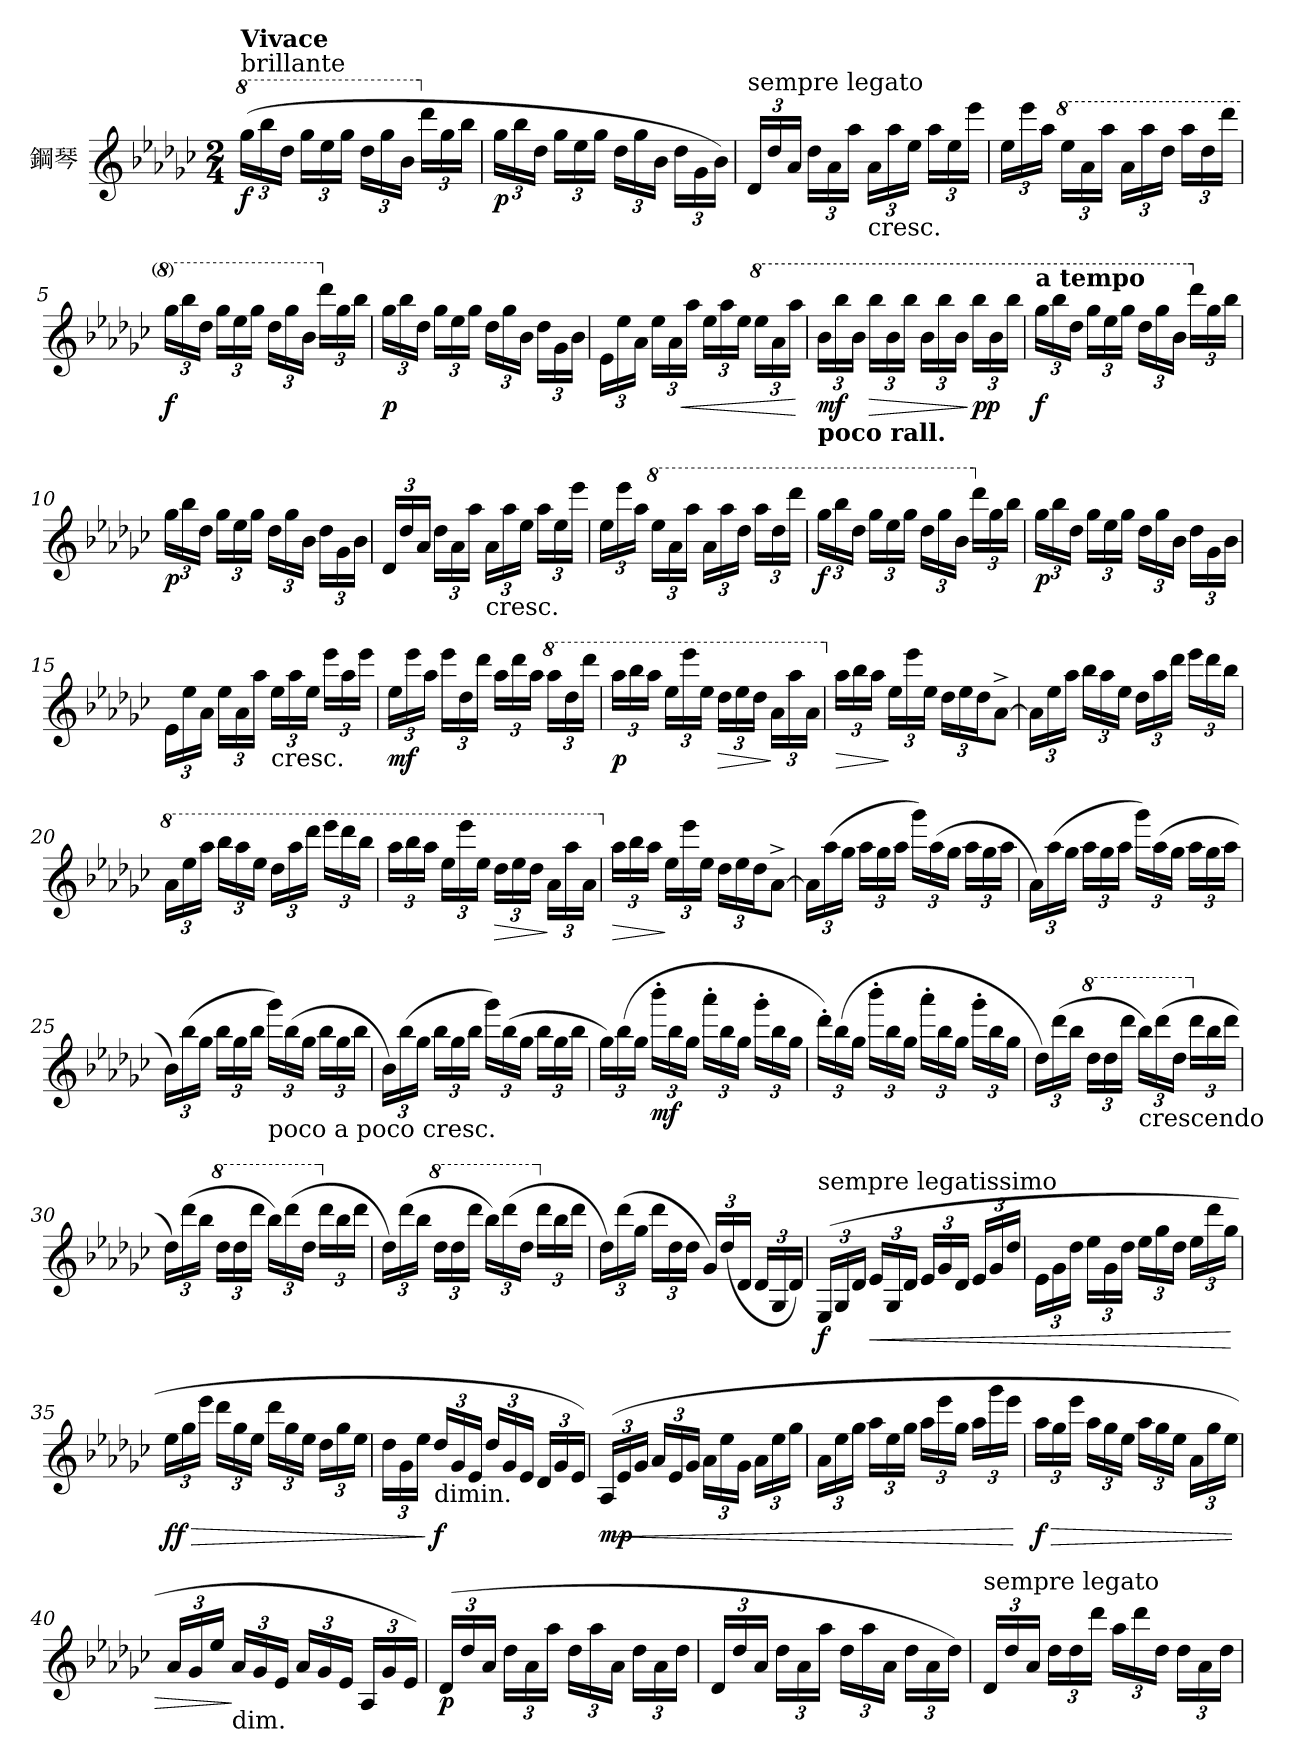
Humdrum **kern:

**kern	**dynam
*part1	*part1
*staff1	*staff1
*I"鋼琴	*
*clefG2	*
*k[b-e-a-d-g-c-]	*
*M2/4	*
*8va	*
*Xbrackettup	*
=1	=1
!LO:TX:a:t=brillante	!
!LO:TX:a:B:t=Vivace	!
!	!LO:DY:b
(>24ggg-\LL	f
24bbb-\	.
24ddd-\JJ	.
24ggg-\LL	.
24eee-\	.
24ggg-\JJ	.
24ddd-\LL	.
24ggg-\	.
24bb-\JJ	.
*X8va	*
24ddd-\LL	.
24gg-\	.
24bb-\JJ	.
=2	=2
!	!LO:DY:b
24gg-\LL	p
24bb-\	.
24dd-\JJ	.
24gg-\LL	.
24ee-\	.
24gg-\JJ	.
24dd-\LL	.
24gg-\	.
24b-\JJ	.
24dd-\LL	.
24g-\	.
24b-\JJ)	.
=3	=3
!LO:TX:a:t=sempre legato	!
24d-/LL	.
24dd-/	.
24a-/JJ	.
24dd-\LL	.
24a-\	.
24aa-\JJ	.
!LO:TX:b:t=cresc.	!
24a-\LL	.
24aa-\	.
24ee-\JJ	.
24aa-\LL	.
24ee-\	.
24eee-\JJ	.
!!LO:LB:g=z
=4	=4
24ee-\LL	.
24eee-\	.
24aa-\JJ	.
*8va	*
24eee-\LL	.
24aa-\	.
24aaa-\JJ	.
24aa-\LL	.
24aaa-\	.
24ddd-\JJ	.
24aaa-\LL	.
24ddd-\	.
24dddd-\JJ	.
=5	=5
!	!LO:DY:b
24ggg-\LL	f
24bbb-\	.
24ddd-\JJ	.
24ggg-\LL	.
24eee-\	.
24ggg-\JJ	.
24ddd-\LL	.
24ggg-\	.
24bb-\JJ	.
*X8va	*
24ddd-\LL	.
24gg-\	.
24bb-\JJ	.
=6	=6
!	!LO:DY:b
24gg-\LL	p
24bb-\	.
24dd-\JJ	.
24gg-\LL	.
24ee-\	.
24gg-\JJ	.
24dd-\LL	.
24gg-\	.
24b-\JJ	.
24dd-\LL	.
24g-\	.
24b-\JJ	.
!!LO:LB:g=z
=7	=7
24e-\LL	.
24ee-\	.
24a-\JJ	.
24ee-\LL	.
24a-\	.
!	!LO:HP:b
24aa-\JJ	<
24ee-\LL	.
24aa-\	.
24ee-\JJ	.
*8va	*
24eee-\LL	.
24aa-\	.
24aaa-\JJ	.
.	[
=8	=8
!LO:TX:b:B:t=poco rall.	!
!	!LO:DY:b
24bb-\LL	mf
24bbb-\	.
24bb-\JJ	.
!	!LO:HP:b
24bbb-\LL	>
24bb-\	.
24bbb-\JJ	.
24bb-\LL	.
24bbb-\	.
24bb-\JJ	.
!	!LO:DY:n=1:b
24bbb-\LL	] pp
24bb-\	.
24bbb-\JJ	.
=9	=9
!LO:TX:a:B:t=a tempo	!
!	!LO:DY:b
24ggg-\LL	f
24bbb-\	.
24ddd-\JJ	.
24ggg-\LL	.
24eee-\	.
24ggg-\JJ	.
24ddd-\LL	.
24ggg-\	.
24bb-\JJ	.
*X8va	*
24ddd-\LL	.
24gg-\	.
24bb-\JJ	.
!!LO:LB:g=z
=10	=10
!	!LO:DY:b
24gg-\LL	p
24bb-\	.
24dd-\JJ	.
24gg-\LL	.
24ee-\	.
24gg-\JJ	.
24dd-\LL	.
24gg-\	.
24b-\JJ	.
24dd-\LL	.
24g-\	.
24b-\JJ	.
=11	=11
24d-/LL	.
24dd-/	.
24a-/JJ	.
24dd-\LL	.
24a-\	.
24aa-\JJ	.
!LO:TX:b:t=cresc.	!
24a-\LL	.
24aa-\	.
24ee-\JJ	.
24aa-\LL	.
24ee-\	.
24eee-\JJ	.
=12	=12
24ee-\LL	.
24eee-\	.
24aa-\JJ	.
*8va	*
24eee-\LL	.
24aa-\	.
24aaa-\JJ	.
24aa-\LL	.
24aaa-\	.
24ddd-\JJ	.
24aaa-\LL	.
24ddd-\	.
24dddd-\JJ	.
!!LO:LB:g=z
=13	=13
!	!LO:DY:b
24ggg-\LL	f
24bbb-\	.
24ddd-\JJ	.
24ggg-\LL	.
24eee-\	.
24ggg-\JJ	.
24ddd-\LL	.
24ggg-\	.
24bb-\JJ	.
*X8va	*
24ddd-\LL	.
24gg-\	.
24bb-\JJ	.
=14	=14
!	!LO:DY:b
24gg-\LL	p
24bb-\	.
24dd-\JJ	.
24gg-\LL	.
24ee-\	.
24gg-\JJ	.
24dd-\LL	.
24gg-\	.
24b-\JJ	.
24dd-\LL	.
24g-\	.
24b-\JJ	.
=15	=15
24e-\LL	.
24ee-\	.
24a-\JJ	.
24ee-\LL	.
24a-\	.
24aa-\JJ	.
!LO:TX:b:t=cresc.	!
24ee-\LL	.
24aa-\	.
24ee-\JJ	.
24eee-\LL	.
24aa-\	.
24eee-\JJ	.
!!LO:LB:g=z
=16	=16
*MM108	*
!	!LO:DY:b
24ee-\LL	mf
24eee-\	.
24aa-\JJ	.
24eee-\LL	.
24dd-\	.
24ddd-\JJ	.
*MM100	*
24aa-\LL	.
24ddd-\	.
24aa-\JJ	.
*8va	*
*MM92	*
24aaa-\LL	.
24ddd-\	.
24dddd-\JJ	.
=17	=17
*MM100	*
!	!LO:DY:b
24aaa-\LL	p
24bbb-\	.
*MM108	*
24aaa-\JJ	.
24eee-\LL	.
*MM116	*
24eeee-\	.
24eee-\JJ	.
!	!LO:HP:b
24ddd-\LL	>
24eee-\	.
24ddd-\JJ	.
24aa-\LL	]
24aaa-\	.
24aa-\JJ	.
=18	=18
*X8va	*
!	!LO:HP:b
24aa-\LL	>
24bb-\	.
24aa-\JJ	.
24ee-\LL	]
24eee-\	.
24ee-\JJ	.
24dd-\LL	.
24ee-\	.
24dd-\J	.
[8a-^\J	.
!!LO:LB:g=z
=19	=19
24a-\LL]	.
24ee-\	.
24aa-\JJ	.
24bb-\LL	.
24aa-\	.
24ee-\JJ	.
24dd-\LL	.
24aa-\	.
24ddd-\JJ	.
24eee-\LL	.
24ddd-\	.
24bb-\JJ	.
=20	=20
*8va	*
24aa-\LL	.
24eee-\	.
24aaa-\JJ	.
24bbb-\LL	.
24aaa-\	.
24eee-\JJ	.
24ddd-\LL	.
24aaa-\	.
24dddd-\JJ	.
24eeee-\LL	.
24dddd-\	.
24bbb-\JJ	.
=21	=21
24aaa-\LL	.
24bbb-\	.
24aaa-\JJ	.
24eee-\LL	.
24eeee-\	.
24eee-\JJ	.
!	!LO:HP:b
24ddd-\LL	>
24eee-\	.
24ddd-\JJ	.
24aa-\LL	]
24aaa-\	.
24aa-\JJ	.
!!LO:LB:g=z
=22	=22
*X8va	*
!	!LO:HP:b
24aa-\LL	>
24bb-\	.
24aa-\JJ	.
24ee-\LL	]
24eee-\	.
24ee-\JJ	.
24dd-\LL	.
24ee-\	.
24dd-\J	.
[8a-^\J	.
=23	=23
*MM100	*
24a-\LL]	.
(>24aa-\	.
*MM108	*
24gg-\JJ	.
24aa-\LL	.
*MM116	*
24gg-\	.
24aa-\JJ	.
24ggg-\LL)	.
(>24aa-\	.
24gg-\JJ	.
24aa-\LL	.
24gg-\	.
24aa-\JJ	.
=24	=24
24a-\LL)	.
(>24aa-\	.
24gg-\JJ	.
24aa-\LL	.
24gg-\	.
24aa-\JJ	.
24ggg-\LL)	.
(>24aa-\	.
24gg-\JJ	.
24aa-\LL	.
24gg-\	.
24aa-\JJ	.
!!LO:PB:g=z
=25	=25
24b-\LL)	.
(>24bb-\	.
24gg-\JJ	.
24bb-\LL	.
24gg-\	.
24bb-\JJ	.
!LO:TX:b:t=poco a poco cresc.	!
24ggg-\LL)	.
(>24bb-\	.
24gg-\JJ	.
24bb-\LL	.
24gg-\	.
24bb-\JJ	.
=26	=26
24b-\LL)	.
(>24bb-\	.
24gg-\JJ	.
24bb-\LL	.
24gg-\	.
24bb-\JJ	.
24ggg-\LL)	.
(>24bb-\	.
24gg-\JJ	.
24bb-\LL	.
24gg-\	.
24bb-\JJ	.
=27	=27
24gg-\LL)	.
(<24bb-\	.
24gg-\JJ	.
!	!LO:DY:b
24bbb-'\LL	mf
24bb-\	.
24gg-\JJ	.
24aaa-'\LL	.
24bb-\	.
24gg-\JJ	.
24ggg-'\LL	.
24bb-\	.
24gg-\JJ	.
!!LO:LB:g=z
=28	=28
24ddd-'\LL)	.
(<24bb-\	.
24gg-\JJ	.
24bbb-'\LL	.
24bb-\	.
24gg-\JJ	.
24aaa-'\LL	.
24bb-\	.
24gg-\JJ	.
24ggg-'\LL	.
24bb-\	.
24gg-\JJ	.
=29	=29
24dd-\LL)	.
(>24ddd-\	.
24bb-\JJ	.
*8va	*
24ddd-\LL	.
24ddd-\	.
24dddd-\JJ	.
!LO:TX:b:t=crescendo	!
24bbb-\LL)	.
(>24dddd-\	.
24ddd-\JJ	.
*X8va	*
24ddd-\LL	.
24bb-\	.
24ddd-\JJ	.
=30	=30
24dd-\LL)	.
(>24ddd-\	.
24bb-\JJ	.
*8va	*
24ddd-\LL	.
24ddd-\	.
24dddd-\JJ	.
24bbb-\LL)	.
(>24dddd-\	.
24ddd-\JJ	.
*X8va	*
24ddd-\LL	.
24bb-\	.
24ddd-\JJ	.
!!LO:LB:g=z
=31	=31
24dd-\LL)	.
(>24ddd-\	.
24bb-\JJ	.
*8va	*
24ddd-\LL	.
24ddd-\	.
24dddd-\JJ	.
24bbb-\LL)	.
(>24dddd-\	.
24ddd-\JJ	.
*X8va	*
24ddd-\LL	.
24bb-\	.
24ddd-\JJ	.
=32	=32
*MM108	*
24dd-\LL)	.
(>24ddd-\	.
24gg-\JJ	.
24ddd-\LL	.
24dd-\	.
24dd-\JJ	.
*MM100	*
24g-/LL)	.
(>24dd-/	.
24d-/JJ	.
*MM92	*
24d-/LL	.
24G-/	.
24d-/JJ)	.
=33	=33
*MM100	*
!LO:TX:a:t=sempre legatissimo	!
!	!LO:DY:b
(>24E-/LL	f
24G-/	.
*MM108	*
24d-/JJ	.
!	!LO:HP:b
24e-/LL	<
*MM116	*
24G-/	.
24d-/JJ	.
24e-/LL	.
24g-/	.
24d-/JJ	.
24e-/LL	.
24g-/	.
24dd-/JJ	.
!!LO:LB:g=z
=34	=34
24e-\LL	.
24g-\	.
24dd-\JJ	.
24ee-\LL	.
24g-\	.
24dd-\JJ	.
24ee-\LL	.
24gg-\	.
24dd-\JJ	.
24ee-\LL	.
24ddd-\	.
24gg-\JJ	.
.	[
=35	=35
!	!LO:HP:b
!	!LO:DY:n=1:b
24ee-\LL	> ff
24gg-\	.
24eee-\JJ	.
24ddd-\LL	.
24gg-\	.
24ee-\JJ	.
24ddd-\LL	.
24gg-\	.
24ee-\JJ	.
24dd-\LL	.
24gg-\	.
24ee-\JJ	.
=36	=36
*MM108	*
24dd-\LL	.
24g-\	.
24ee-\JJ	.
!LO:TX:b:t=dimin.	!
!	!LO:DY:n=1:b
24dd-/LL	] f
24g-/	.
24e-/JJ	.
*MM100	*
24dd-/LL	.
24g-/	.
24e-/JJ	.
*MM92	*
24d-/LL	.
24g-/	.
24e-/JJ)	.
!!LO:LB:g=z
=37	=37
*MM100	*
!	!LO:DY:b
(>24A-/LL	mp
!	!LO:HP:b
24e-/	<
*MM108	*
24g-/JJ	.
24a-/LL	.
*MM116	*
24e-/	.
24g-/JJ	.
24a-\LL	.
24ee-\	.
24g-\JJ	.
24a-\LL	.
24ee-\	.
24gg-\JJ	.
=38	=38
24a-\LL	.
24ee-\	.
24gg-\JJ	.
24aa-\LL	.
24ee-\	.
24gg-\JJ	.
24aa-\LL	.
24eee-\	.
24gg-\JJ	.
24aa-\LL	.
24ggg-\	.
24eee-\JJ	.
.	[
=39	=39
!	!LO:HP:b
!	!LO:DY:n=1:b
24aa-\LL	> f
24gg-\	.
24eee-\JJ	.
24aa-\LL	.
24gg-\	.
24ee-\JJ	.
24aa-\LL	.
24gg-\	.
24ee-\JJ	.
24a-\LL	.
24gg-\	.
24ee-\JJ	.
!!LO:LB:g=z
=40	=40
*MM108	*
24a-/LL	.
24g-/	.
24ee-/JJ	.
!LO:TX:b:t=dim.	!
24a-/LL	]
24g-/	.
24e-/JJ	.
*MM100	*
24a-/LL	.
24g-/	.
24e-/JJ	.
*MM92	*
24A-/LL	.
24g-/	.
24e-/JJ)	.
=41	=41
*MM100	*
!	!LO:DY:b
(>24d-/LL	p
24dd-/	.
*MM108	*
24a-/JJ	.
24dd-\LL	.
*MM116	*
24a-\	.
24aa-\JJ	.
24dd-\LL	.
24aa-\	.
24a-\JJ	.
24dd-\LL	.
24a-\	.
24dd-\JJ	.
=42	=42
24d-/LL	.
24dd-/	.
24a-/JJ	.
24dd-\LL	.
24a-\	.
24aa-\JJ	.
24dd-\LL	.
24aa-\	.
24a-\JJ	.
24dd-\LL	.
24a-\	.
24dd-\JJ)	.
!!LO:LB:g=z
=43	=43
!LO:TX:a:t=sempre legato	!
24d-/LL	.
24dd-/	.
24a-/JJ	.
24dd-\LL	.
24dd-\	.
24ddd-\JJ	.
24aa-\LL	.
24ddd-\	.
24dd-\JJ	.
24dd-\LL	.
24a-\	.
24dd-\JJ	.
=	=
*-	*-
